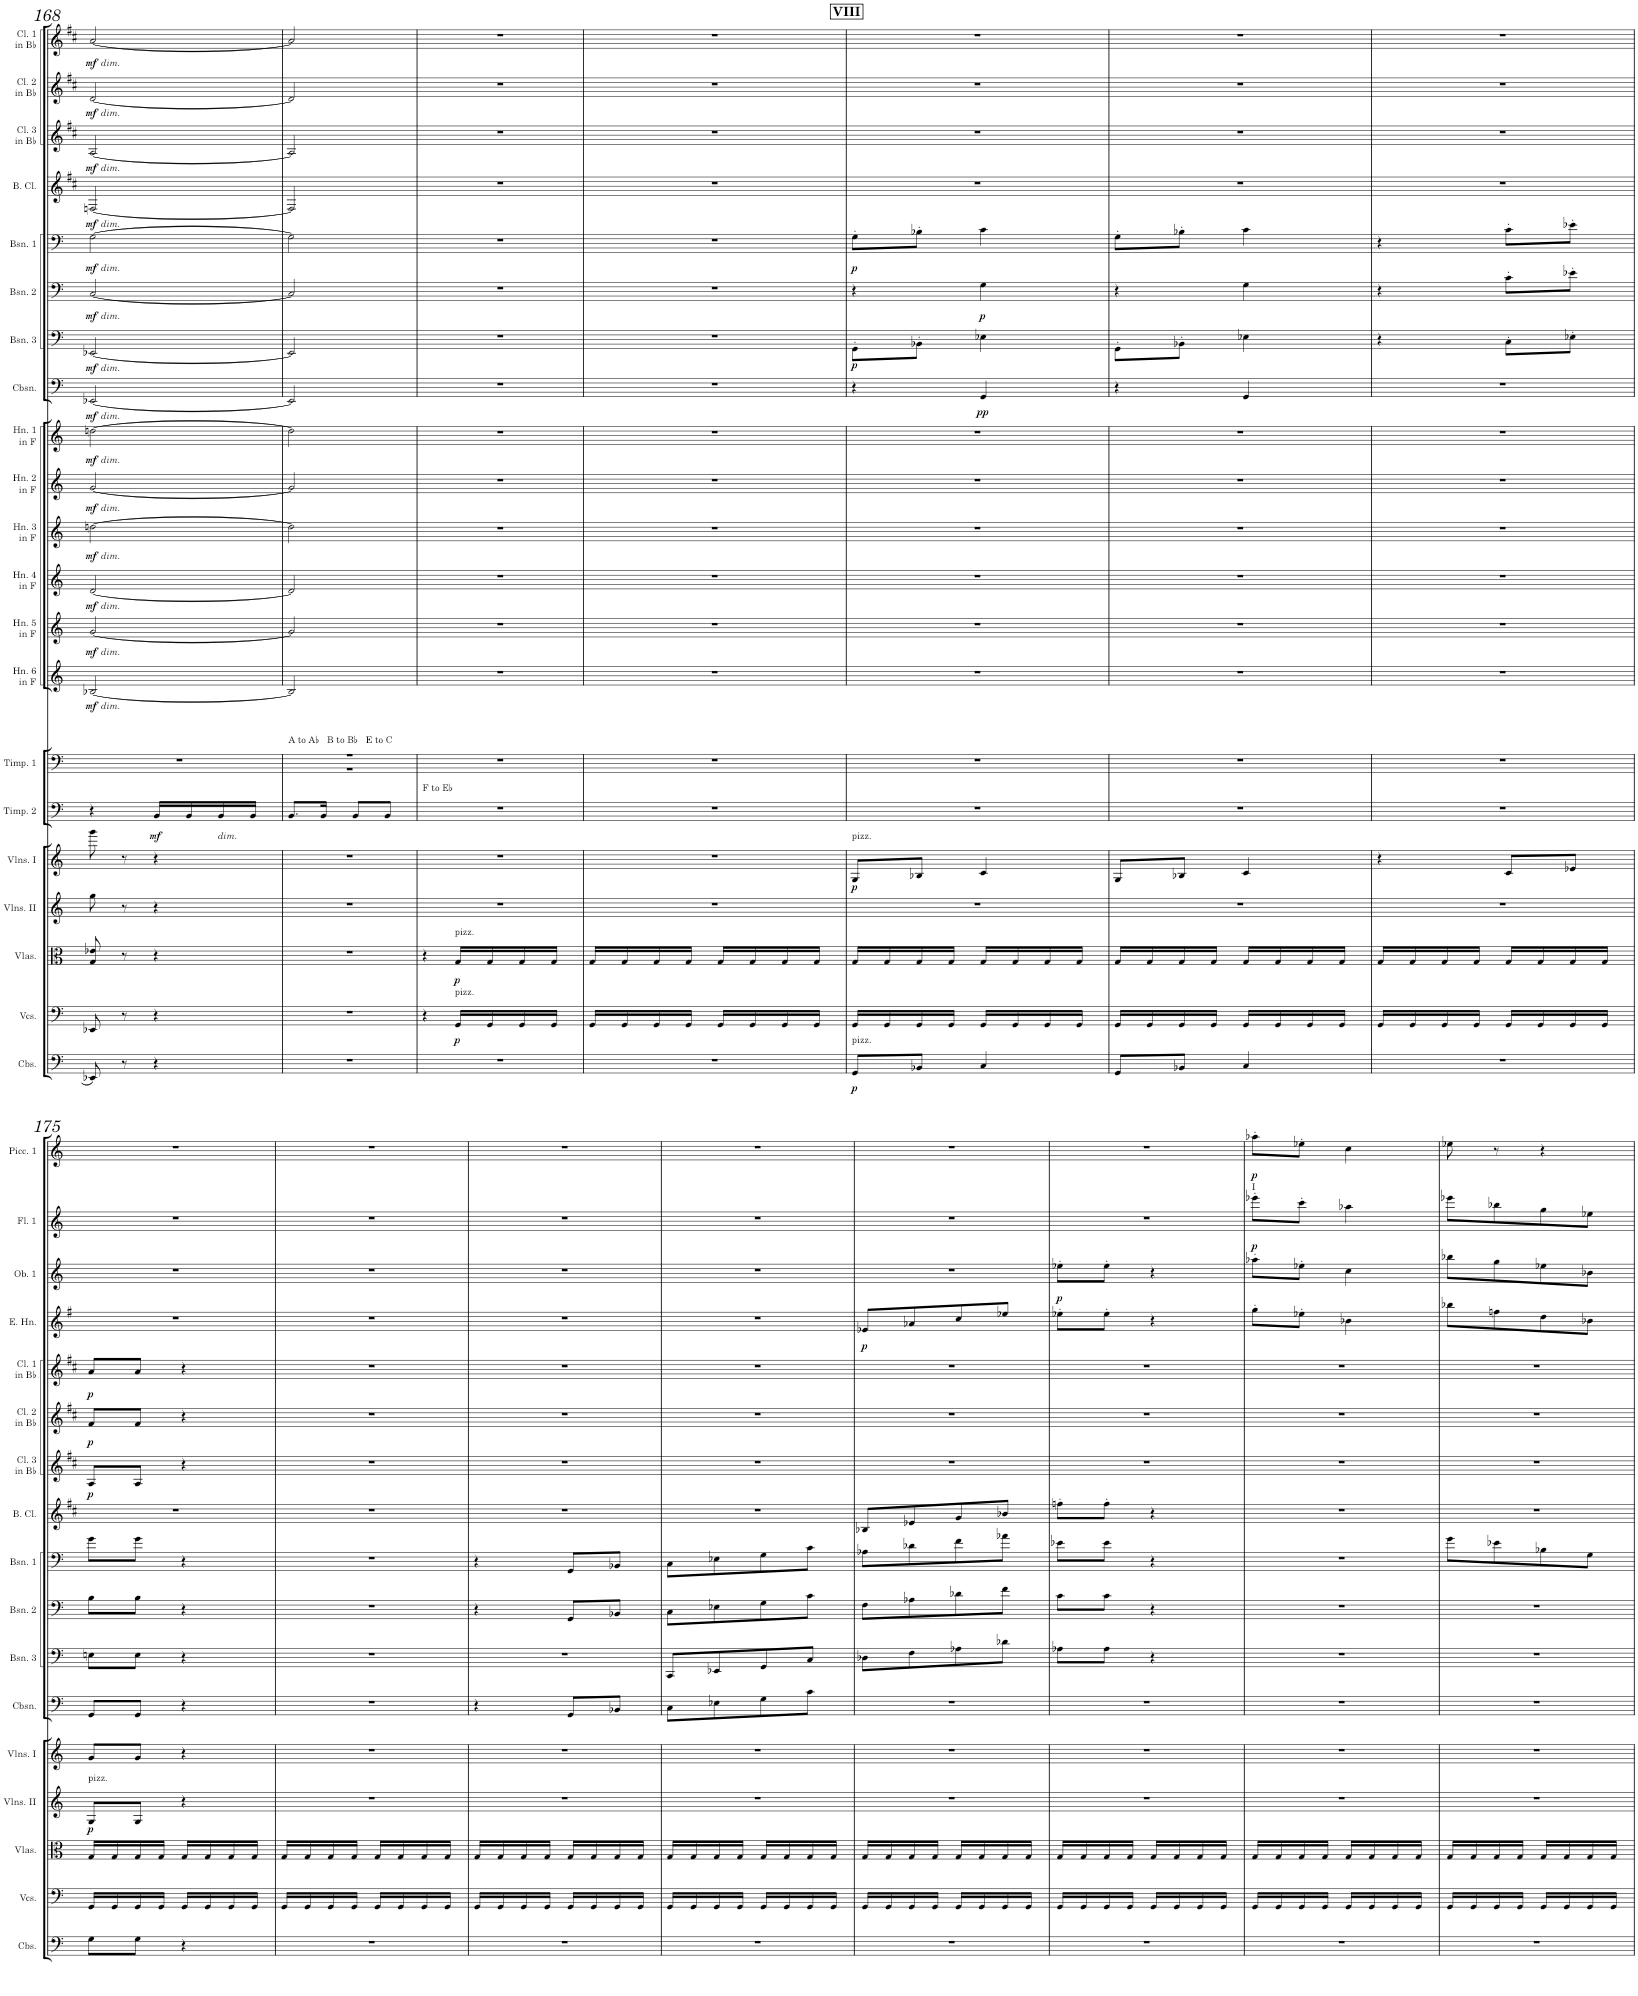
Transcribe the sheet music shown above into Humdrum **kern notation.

**kern	**dynam	**kern	**dynam	**kern	**dynam	**kern	**dynam	**kern	**dynam	**kern	**dynam	**kern	**kern	**dynam	**kern	**dynam	**kern	**dynam	**kern	**dynam	**kern	**dynam	**kern	**dynam	**kern	**dynam	**kern	**dynam	**kern	**dynam	**kern	**dynam	**kern	**dynam	**kern	**dynam	**kern	**dynam	**kern	**dynam	**kern	**dynam	**kern	**dynam	**kern	**dynam	**kern	**dynam
*part25	*part25	*part24	*part24	*part23	*part23	*part22	*part22	*part21	*part21	*part20	*part20	*part19	*part18	*part18	*part17	*part17	*part16	*part16	*part15	*part15	*part14	*part14	*part13	*part13	*part12	*part12	*part11	*part11	*part10	*part10	*part9	*part9	*part8	*part8	*part7	*part7	*part6	*part6	*part5	*part5	*part4	*part4	*part3	*part3	*part2	*part2	*part1	*part1
*staff25	*staff25	*staff24	*staff24	*staff23	*staff23	*staff22	*staff22	*staff21	*staff21	*staff20	*staff20	*staff19	*staff18	*staff18	*staff17	*staff17	*staff16	*staff16	*staff15	*staff15	*staff14	*staff14	*staff13	*staff13	*staff12	*staff12	*staff11	*staff11	*staff10	*staff10	*staff9	*staff9	*staff8	*staff8	*staff7	*staff7	*staff6	*staff6	*staff5	*staff5	*staff4	*staff4	*staff3	*staff3	*staff2	*staff2	*staff1	*staff1
*I"Contrabasses	*	*I"Violoncellos	*	*I"Violas	*	*I"Violins II	*	*I"Violins I	*	*I"Timpani 2	*	*I"Timpani 1	*I"Horn 6 in F	*	*I"Horn 5 in F	*	*I"Horn 4 in F	*	*I"Horn 3 in F	*	*I"Horn 2 in F	*	*I"Horn 1 in F	*	*I"Contrabassoon	*	*I"Bassoon 3	*	*I"Bassoon 2	*	*I"Bassoon 1	*	*I"Bass Clarinet	*	*I"Clarinet 3 in Bb	*	*I"Clarinet 2 in Bb	*	*I"Clarinet 1 in Bb	*	*I"English Horn	*	*I"Oboe 1	*	*I"Flute 1	*	*I"Piccolo 1	*
*I'Cbs.	*	*I'Vcs.	*	*I'Vlas.	*	*I'Vlns. II	*	*I'Vlns. I	*	*I'Timp. 2	*	*I'Timp. 1	*I'Hn. 6 in F	*	*I'Hn. 5 in F	*	*I'Hn. 4 in F	*	*I'Hn. 3 in F	*	*I'Hn. 2 in F	*	*I'Hn. 1 in F	*	*I'Cbsn.	*	*I'Bsn. 3	*	*I'Bsn. 2	*	*I'Bsn. 1	*	*I'B. Cl.	*	*I'Cl. 3 in Bb	*	*I'Cl. 2 in Bb	*	*I'Cl. 1 in Bb	*	*I'E. Hn.	*	*I'Ob. 1	*	*I'Fl. 1	*	*I'Picc. 1	*
!!LO:PB:g=z
*clefF4	*	*clefF4	*	*clefC3	*	*clefG2	*	*clefG2	*	*clefF4	*	*clefF4	*clefG2	*	*clefG2	*	*clefG2	*	*clefG2	*	*clefG2	*	*clefG2	*	*clefF4	*	*clefF4	*	*clefF4	*	*clefF4	*	*clefG2	*	*clefG2	*	*clefG2	*	*clefG2	*	*clefG2	*	*clefG2	*	*clefG2	*	*clefG2	*
*Trd7c12	*	*	*	*	*	*	*	*	*	*	*	*	*Trd4c7	*	*Trd4c7	*	*Trd4c7	*	*Trd4c7	*	*Trd4c7	*	*Trd4c7	*	*Trd7c12	*	*	*	*	*	*	*	*Trd8c14	*	*Trd1c2	*	*Trd1c2	*	*Trd1c2	*	*Trd4c7	*	*	*	*	*	*Trd-7c-12	*
*k[]	*	*k[]	*	*k[]	*	*k[]	*	*k[]	*	*k[]	*	*k[]	*k[]	*	*k[]	*	*k[]	*	*k[]	*	*k[]	*	*k[]	*	*k[]	*	*k[]	*	*k[]	*	*k[]	*	*k[f#c#]	*	*k[f#c#]	*	*k[f#c#]	*	*k[f#c#]	*	*k[f#]	*	*k[]	*	*k[]	*	*k[]	*
*M2/4	*	*M2/4	*	*M2/4	*	*M2/4	*	*M2/4	*	*M2/4	*	*M2/4	*M2/4	*	*M2/4	*	*M2/4	*	*M2/4	*	*M2/4	*	*M2/4	*	*M2/4	*	*M2/4	*	*M2/4	*	*M2/4	*	*M2/4	*	*M2/4	*	*M2/4	*	*M2/4	*	*M2/4	*	*M2/4	*	*M2/4	*	*M2/4	*
=168	=168	=168	=168	=168	=168	=168	=168	=168	=168	=168	=168	=168	=168	=168	=168	=168	=168	=168	=168	=168	=168	=168	=168	=168	=168	=168	=168	=168	=168	=168	=168	=168	=168	=168	=168	=168	=168	=168	=168	=168	=168	=168	=168	=168	=168	=168	=168	=168
*	*	*	*	*	*	*	*	*	*	*	*	*^	*	*	*	*	*	*	*	*	*	*	*	*	*	*	*	*	*	*	*	*	*	*	*	*	*	*	*	*	*	*	*	*	*	*	*	*
!	!	!	!	!	!	!	!	!	!	!	!	!	!	!	!	!	!	!	!	!	!	!	!	!	!	!	!	!	!	!	!	!	!	!	!	!	!	!	!	!LO:TX:b:i:t=dim.	!	!	!	!	!	!	!	!	!
!	!	!	!	!	!	!	!	!	!	!	!	!	!	!	!	!	!	!	!	!	!	!	!	!	!	!	!	!	!	!	!	!	!	!	!	!	!	!LO:TX:b:i:t=dim.	!	!	!	!	!	!	!	!	!	!	!
!	!	!	!	!	!	!	!	!	!	!	!	!	!	!	!	!	!	!	!	!	!	!	!	!	!	!	!	!	!	!	!	!	!	!	!	!LO:TX:b:i:t=dim.	!	!	!	!	!	!	!	!	!	!	!	!	!
!	!	!	!	!	!	!	!	!	!	!	!	!	!	!	!	!	!	!	!	!	!	!	!	!	!	!	!	!	!	!	!	!	!	!LO:TX:b:i:t=dim.	!	!	!	!	!	!	!	!	!	!	!	!	!	!	!
!	!	!	!	!	!	!	!	!	!	!	!	!	!	!	!	!	!	!	!	!	!	!	!	!	!	!	!	!	!	!	!	!LO:TX:b:i:t=dim.	!	!	!	!	!	!	!	!	!	!	!	!	!	!	!	!	!
!	!	!	!	!	!	!	!	!	!	!	!	!	!	!	!	!	!	!	!	!	!	!	!	!	!	!	!	!	!	!LO:TX:b:i:t=dim.	!	!	!	!	!	!	!	!	!	!	!	!	!	!	!	!	!	!	!
!	!	!	!	!	!	!	!	!	!	!	!	!	!	!	!	!	!	!	!	!	!	!	!	!	!	!	!	!LO:TX:b:i:t=dim.	!	!	!	!	!	!	!	!	!	!	!	!	!	!	!	!	!	!	!	!	!
!	!	!	!	!	!	!	!	!	!	!	!	!	!	!	!	!	!	!	!	!	!	!	!	!	!	!LO:TX:b:i:t=dim.	!	!	!	!	!	!	!	!	!	!	!	!	!	!	!	!	!	!	!	!	!	!	!
!	!	!	!	!	!	!	!	!	!	!	!	!	!	!	!	!	!	!	!	!	!	!	!	!LO:TX:b:i:t=dim.	!	!	!	!	!	!	!	!	!	!	!	!	!	!	!	!	!	!	!	!	!	!	!	!	!
!	!	!	!	!	!	!	!	!	!	!	!	!	!	!	!	!	!	!	!	!	!	!LO:TX:b:i:t=dim.	!	!	!	!	!	!	!	!	!	!	!	!	!	!	!	!	!	!	!	!	!	!	!	!	!	!	!
!	!	!	!	!	!	!	!	!	!	!	!	!	!	!	!	!	!	!	!	!LO:TX:b:i:t=dim.	!	!	!	!	!	!	!	!	!	!	!	!	!	!	!	!	!	!	!	!	!	!	!	!	!	!	!	!	!
!	!	!	!	!	!	!	!	!	!	!	!	!	!	!	!	!	!	!LO:TX:b:i:t=dim.	!	!	!	!	!	!	!	!	!	!	!	!	!	!	!	!	!	!	!	!	!	!	!	!	!	!	!	!	!	!	!
!	!	!	!	!	!	!	!	!	!	!	!	!	!	!	!	!LO:TX:b:i:t=dim.	!	!	!	!	!	!	!	!	!	!	!	!	!	!	!	!	!	!	!	!	!	!	!	!	!	!	!	!	!	!	!	!	!
!	!	!	!	!	!	!	!	!	!	!	!	!	!	!LO:TX:b:i:t=dim.	!	!	!	!	!	!	!	!	!	!	!	!	!	!	!	!	!	!	!	!	!	!	!	!	!	!	!	!	!	!	!	!	!	!	!
!	!	!	!	!	!	!	!	!	!	!	!	!	!	!	!LO:DY:b	!	!LO:DY:b	!	!LO:DY:b	!	!LO:DY:b	!	!LO:DY:b	!	!LO:DY:b	!	!LO:DY:b	!	!LO:DY:b	!	!LO:DY:b	!	!LO:DY:b	!	!LO:DY:b	!	!LO:DY:b	!	!LO:DY:b	!	!LO:DY:b	!	!	!	!	!	!	!	!
8EE-X/	.	8EE-X/	.	8G/ 8e-X/	.	8gg\	.	8ggg\	.	4r	.	2r	4ccc	[2B-X/	mf	[2g/	mf	[2d/	mf	[2ddn\	mf	[2g/	mf	[2ddn\	mf	[2EE-X/	mf	[2EE-X/	mf	[2C/	mf	[2G\	mf	[2Fn/	mf	[2A/	mf	[2d/	mf	[2a/	mf	2r	.	2r	.	2r	.	2r	.
8r	.	8r	.	8r	.	8r	.	8r	.	.	.	.	.	.	.	.	.	.	.	.	.	.	.	.	.	.	.	.	.	.	.	.	.	.	.	.	.	.	.	.	.	.	.	.	.	.	.	.	.
!	!	!	!	!	!	!	!	!	!	!	!LO:DY:b	!	!	!	!	!	!	!	!	!	!	!	!	!	!	!	!	!	!	!	!	!	!	!	!	!	!	!	!	!	!	!	!	!	!	!	!	!	!
4r	.	4r	.	4r	.	4r	.	4r	.	16BB/LL	mf	.	4ryy	.	.	.	.	.	.	.	.	.	.	.	.	.	.	.	.	.	.	.	.	.	.	.	.	.	.	.	.	.	.	.	.	.	.	.	.
.	.	.	.	.	.	.	.	.	.	16BB/	.	.	.	.	.	.	.	.	.	.	.	.	.	.	.	.	.	.	.	.	.	.	.	.	.	.	.	.	.	.	.	.	.	.	.	.	.	.	.
!	!	!	!	!	!	!	!	!	!	!LO:TX:b:i:t=dim.	!	!	!	!	!	!	!	!	!	!	!	!	!	!	!	!	!	!	!	!	!	!	!	!	!	!	!	!	!	!	!	!	!	!	!	!	!	!	!
.	.	.	.	.	.	.	.	.	.	16BB/	.	.	.	.	.	.	.	.	.	.	.	.	.	.	.	.	.	.	.	.	.	.	.	.	.	.	.	.	.	.	.	.	.	.	.	.	.	.	.
.	.	.	.	.	.	.	.	.	.	16BB/JJ	.	.	.	.	.	.	.	.	.	.	.	.	.	.	.	.	.	.	.	.	.	.	.	.	.	.	.	.	.	.	.	.	.	.	.	.	.	.	.
=169	=169	=169	=169	=169	=169	=169	=169	=169	=169	=169	=169	=169	=169	=169	=169	=169	=169	=169	=169	=169	=169	=169	=169	=169	=169	=169	=169	=169	=169	=169	=169	=169	=169	=169	=169	=169	=169	=169	=169	=169	=169	=169	=169	=169	=169	=169	=169	=169	=169
!	!	!	!	!	!	!	!	!	!	!	!	!LO:TX:a:t=A to A♭   B to B♭   E to C	!	!	!	!	!	!	!	!	!	!	!	!	!	!	!	!	!	!	!	!	!	!	!	!	!	!	!	!	!	!	!	!	!	!	!	!	!
2r	.	2r	.	2r	.	2r	.	2r	.	8.BB/L	.	2r	2r	2B-/]	.	2g/]	.	2d/]	.	2dd\]	.	2g/]	.	2dd\]	.	2EE-/]	.	2EE-/]	.	2C/]	.	2G\]	.	2F/]	.	2A/]	.	2d/]	.	2a/]	.	2r	.	2r	.	2r	.	2r	.
.	.	.	.	.	.	.	.	.	.	16BB/Jk	.	.	.	.	.	.	.	.	.	.	.	.	.	.	.	.	.	.	.	.	.	.	.	.	.	.	.	.	.	.	.	.	.	.	.	.	.	.	.
.	.	.	.	.	.	.	.	.	.	8BB/L	.	.	.	.	.	.	.	.	.	.	.	.	.	.	.	.	.	.	.	.	.	.	.	.	.	.	.	.	.	.	.	.	.	.	.	.	.	.	.
.	.	.	.	.	.	.	.	.	.	8BB/J	.	.	.	.	.	.	.	.	.	.	.	.	.	.	.	.	.	.	.	.	.	.	.	.	.	.	.	.	.	.	.	.	.	.	.	.	.	.	.
*	*	*	*	*	*	*	*	*	*	*	*	*v	*v	*	*	*	*	*	*	*	*	*	*	*	*	*	*	*	*	*	*	*	*	*	*	*	*	*	*	*	*	*	*	*	*	*	*	*	*
=170	=170	=170	=170	=170	=170	=170	=170	=170	=170	=170	=170	=170	=170	=170	=170	=170	=170	=170	=170	=170	=170	=170	=170	=170	=170	=170	=170	=170	=170	=170	=170	=170	=170	=170	=170	=170	=170	=170	=170	=170	=170	=170	=170	=170	=170	=170	=170	=170
!	!	!	!	!	!	!	!	!	!	!LO:TX:a:t=F to E♭	!	!	!	!	!	!	!	!	!	!	!	!	!	!	!	!	!	!	!	!	!	!	!	!	!	!	!	!	!	!	!	!	!	!	!	!	!	!
2r	.	4r	.	4r	.	2r	.	2r	.	2r	.	2r	2r	.	2r	.	2r	.	2r	.	2r	.	2r	.	2r	.	2r	.	2r	.	2r	.	2r	.	2r	.	2r	.	2r	.	2r	.	2r	.	2r	.	2r	.
!	!	!	!	!LO:TX:a:t=pizz.	!	!	!	!	!	!	!	!	!	!	!	!	!	!	!	!	!	!	!	!	!	!	!	!	!	!	!	!	!	!	!	!	!	!	!	!	!	!	!	!	!	!	!	!
!	!	!LO:TX:a:t=pizz.	!	!	!	!	!	!	!	!	!	!	!	!	!	!	!	!	!	!	!	!	!	!	!	!	!	!	!	!	!	!	!	!	!	!	!	!	!	!	!	!	!	!	!	!	!	!
!	!	!	!LO:DY:b	!	!LO:DY:b	!	!	!	!	!	!	!	!	!	!	!	!	!	!	!	!	!	!	!	!	!	!	!	!	!	!	!	!	!	!	!	!	!	!	!	!	!	!	!	!	!	!	!
.	.	16GG/LL	p	16G/LL	p	.	.	.	.	.	.	.	.	.	.	.	.	.	.	.	.	.	.	.	.	.	.	.	.	.	.	.	.	.	.	.	.	.	.	.	.	.	.	.	.	.	.	.
.	.	16GG/	.	16G/	.	.	.	.	.	.	.	.	.	.	.	.	.	.	.	.	.	.	.	.	.	.	.	.	.	.	.	.	.	.	.	.	.	.	.	.	.	.	.	.	.	.	.	.
.	.	16GG/	.	16G/	.	.	.	.	.	.	.	.	.	.	.	.	.	.	.	.	.	.	.	.	.	.	.	.	.	.	.	.	.	.	.	.	.	.	.	.	.	.	.	.	.	.	.	.
.	.	16GG/JJ	.	16G/JJ	.	.	.	.	.	.	.	.	.	.	.	.	.	.	.	.	.	.	.	.	.	.	.	.	.	.	.	.	.	.	.	.	.	.	.	.	.	.	.	.	.	.	.	.
=171	=171	=171	=171	=171	=171	=171	=171	=171	=171	=171	=171	=171	=171	=171	=171	=171	=171	=171	=171	=171	=171	=171	=171	=171	=171	=171	=171	=171	=171	=171	=171	=171	=171	=171	=171	=171	=171	=171	=171	=171	=171	=171	=171	=171	=171	=171	=171	=171
2r	.	16GG/LL	.	16G/LL	.	2r	.	2r	.	2r	.	2r	2r	.	2r	.	2r	.	2r	.	2r	.	2r	.	2r	.	2r	.	2r	.	2r	.	2r	.	2r	.	2r	.	2r	.	2r	.	2r	.	2r	.	2r	.
.	.	16GG/	.	16G/	.	.	.	.	.	.	.	.	.	.	.	.	.	.	.	.	.	.	.	.	.	.	.	.	.	.	.	.	.	.	.	.	.	.	.	.	.	.	.	.	.	.	.	.
.	.	16GG/	.	16G/	.	.	.	.	.	.	.	.	.	.	.	.	.	.	.	.	.	.	.	.	.	.	.	.	.	.	.	.	.	.	.	.	.	.	.	.	.	.	.	.	.	.	.	.
.	.	16GG/JJ	.	16G/JJ	.	.	.	.	.	.	.	.	.	.	.	.	.	.	.	.	.	.	.	.	.	.	.	.	.	.	.	.	.	.	.	.	.	.	.	.	.	.	.	.	.	.	.	.
.	.	16GG/LL	.	16G/LL	.	.	.	.	.	.	.	.	.	.	.	.	.	.	.	.	.	.	.	.	.	.	.	.	.	.	.	.	.	.	.	.	.	.	.	.	.	.	.	.	.	.	.	.
.	.	16GG/	.	16G/	.	.	.	.	.	.	.	.	.	.	.	.	.	.	.	.	.	.	.	.	.	.	.	.	.	.	.	.	.	.	.	.	.	.	.	.	.	.	.	.	.	.	.	.
.	.	16GG/	.	16G/	.	.	.	.	.	.	.	.	.	.	.	.	.	.	.	.	.	.	.	.	.	.	.	.	.	.	.	.	.	.	.	.	.	.	.	.	.	.	.	.	.	.	.	.
.	.	16GG/JJ	.	16G/JJ	.	.	.	.	.	.	.	.	.	.	.	.	.	.	.	.	.	.	.	.	.	.	.	.	.	.	.	.	.	.	.	.	.	.	.	.	.	.	.	.	.	.	.	.
!!LO:REH:place=s1:a:B:cj:fs=14:t=VIII
=172	=172	=172	=172	=172	=172	=172	=172	=172	=172	=172	=172	=172	=172	=172	=172	=172	=172	=172	=172	=172	=172	=172	=172	=172	=172	=172	=172	=172	=172	=172	=172	=172	=172	=172	=172	=172	=172	=172	=172	=172	=172	=172	=172	=172	=172	=172	=172	=172
!	!	!	!	!	!	!	!	!LO:TX:a:t=pizz.	!	!	!	!	!	!	!	!	!	!	!	!	!	!	!	!	!	!	!	!	!	!	!	!	!	!	!	!	!	!	!	!	!	!	!	!	!	!	!	!
!LO:TX:a:t=pizz.	!	!	!	!	!	!	!	!	!	!	!	!	!	!	!	!	!	!	!	!	!	!	!	!	!	!	!	!	!	!	!	!	!	!	!	!	!	!	!	!	!	!	!	!	!	!	!	!
!	!LO:DY:b	!	!	!	!	!	!	!	!LO:DY:b	!	!	!	!	!	!	!	!	!	!	!	!	!	!	!	!	!	!	!LO:DY:b	!	!	!	!LO:DY:b	!	!	!	!	!	!	!	!	!	!	!	!	!	!	!	!
8GG/L	p	16GG/LL	.	16G/LL	.	2r	.	8G/L	p	2r	.	2r	2r	.	2r	.	2r	.	2r	.	2r	.	2r	.	4r	.	8GG'\L	p	4r	.	8G'\L	p	2r	.	2r	.	2r	.	2r	.	2r	.	2r	.	2r	.	2r	.
.	.	16GG/	.	16G/	.	.	.	.	.	.	.	.	.	.	.	.	.	.	.	.	.	.	.	.	.	.	.	.	.	.	.	.	.	.	.	.	.	.	.	.	.	.	.	.	.	.	.	.
8BB-X/J	.	16GG/	.	16G/	.	.	.	8B-X/J	.	.	.	.	.	.	.	.	.	.	.	.	.	.	.	.	.	.	8BB-X'\J	.	.	.	8B-X'\J	.	.	.	.	.	.	.	.	.	.	.	.	.	.	.	.	.
.	.	16GG/JJ	.	16G/JJ	.	.	.	.	.	.	.	.	.	.	.	.	.	.	.	.	.	.	.	.	.	.	.	.	.	.	.	.	.	.	.	.	.	.	.	.	.	.	.	.	.	.	.	.
!	!	!	!	!	!	!	!	!	!	!	!	!	!	!	!	!	!	!	!	!	!	!	!	!	!	!LO:DY:b	!	!	!	!LO:DY:b	!	!	!	!	!	!	!	!	!	!	!	!	!	!	!	!	!	!
4C/	.	16GG/LL	.	16G/LL	.	.	.	4c/	.	.	.	.	.	.	.	.	.	.	.	.	.	.	.	.	4GG/	pp	4E-X\	.	4G\	p	4c\	.	.	.	.	.	.	.	.	.	.	.	.	.	.	.	.	.
.	.	16GG/	.	16G/	.	.	.	.	.	.	.	.	.	.	.	.	.	.	.	.	.	.	.	.	.	.	.	.	.	.	.	.	.	.	.	.	.	.	.	.	.	.	.	.	.	.	.	.
.	.	16GG/	.	16G/	.	.	.	.	.	.	.	.	.	.	.	.	.	.	.	.	.	.	.	.	.	.	.	.	.	.	.	.	.	.	.	.	.	.	.	.	.	.	.	.	.	.	.	.
.	.	16GG/JJ	.	16G/JJ	.	.	.	.	.	.	.	.	.	.	.	.	.	.	.	.	.	.	.	.	.	.	.	.	.	.	.	.	.	.	.	.	.	.	.	.	.	.	.	.	.	.	.	.
=173	=173	=173	=173	=173	=173	=173	=173	=173	=173	=173	=173	=173	=173	=173	=173	=173	=173	=173	=173	=173	=173	=173	=173	=173	=173	=173	=173	=173	=173	=173	=173	=173	=173	=173	=173	=173	=173	=173	=173	=173	=173	=173	=173	=173	=173	=173	=173	=173
8GG/L	.	16GG/LL	.	16G/LL	.	2r	.	8G/L	.	2r	.	2r	2r	.	2r	.	2r	.	2r	.	2r	.	2r	.	4r	.	8GG'\L	.	4r	.	8G'\L	.	2r	.	2r	.	2r	.	2r	.	2r	.	2r	.	2r	.	2r	.
.	.	16GG/	.	16G/	.	.	.	.	.	.	.	.	.	.	.	.	.	.	.	.	.	.	.	.	.	.	.	.	.	.	.	.	.	.	.	.	.	.	.	.	.	.	.	.	.	.	.	.
8BB-X/J	.	16GG/	.	16G/	.	.	.	8B-X/J	.	.	.	.	.	.	.	.	.	.	.	.	.	.	.	.	.	.	8BB-X'\J	.	.	.	8B-X'\J	.	.	.	.	.	.	.	.	.	.	.	.	.	.	.	.	.
.	.	16GG/JJ	.	16G/JJ	.	.	.	.	.	.	.	.	.	.	.	.	.	.	.	.	.	.	.	.	.	.	.	.	.	.	.	.	.	.	.	.	.	.	.	.	.	.	.	.	.	.	.	.
4C/	.	16GG/LL	.	16G/LL	.	.	.	4c/	.	.	.	.	.	.	.	.	.	.	.	.	.	.	.	.	4GG/	.	4E-X\	.	4G\	.	4c\	.	.	.	.	.	.	.	.	.	.	.	.	.	.	.	.	.
.	.	16GG/	.	16G/	.	.	.	.	.	.	.	.	.	.	.	.	.	.	.	.	.	.	.	.	.	.	.	.	.	.	.	.	.	.	.	.	.	.	.	.	.	.	.	.	.	.	.	.
.	.	16GG/	.	16G/	.	.	.	.	.	.	.	.	.	.	.	.	.	.	.	.	.	.	.	.	.	.	.	.	.	.	.	.	.	.	.	.	.	.	.	.	.	.	.	.	.	.	.	.
.	.	16GG/JJ	.	16G/JJ	.	.	.	.	.	.	.	.	.	.	.	.	.	.	.	.	.	.	.	.	.	.	.	.	.	.	.	.	.	.	.	.	.	.	.	.	.	.	.	.	.	.	.	.
=174	=174	=174	=174	=174	=174	=174	=174	=174	=174	=174	=174	=174	=174	=174	=174	=174	=174	=174	=174	=174	=174	=174	=174	=174	=174	=174	=174	=174	=174	=174	=174	=174	=174	=174	=174	=174	=174	=174	=174	=174	=174	=174	=174	=174	=174	=174	=174	=174
2r	.	16GG/LL	.	16G/LL	.	2r	.	4r	.	2r	.	2r	2r	.	2r	.	2r	.	2r	.	2r	.	2r	.	2r	.	4r	.	4r	.	4r	.	2r	.	2r	.	2r	.	2r	.	2r	.	2r	.	2r	.	2r	.
.	.	16GG/	.	16G/	.	.	.	.	.	.	.	.	.	.	.	.	.	.	.	.	.	.	.	.	.	.	.	.	.	.	.	.	.	.	.	.	.	.	.	.	.	.	.	.	.	.	.	.
.	.	16GG/	.	16G/	.	.	.	.	.	.	.	.	.	.	.	.	.	.	.	.	.	.	.	.	.	.	.	.	.	.	.	.	.	.	.	.	.	.	.	.	.	.	.	.	.	.	.	.
.	.	16GG/JJ	.	16G/JJ	.	.	.	.	.	.	.	.	.	.	.	.	.	.	.	.	.	.	.	.	.	.	.	.	.	.	.	.	.	.	.	.	.	.	.	.	.	.	.	.	.	.	.	.
.	.	16GG/LL	.	16G/LL	.	.	.	8c/L	.	.	.	.	.	.	.	.	.	.	.	.	.	.	.	.	.	.	8C'\L	.	8c'\L	.	8c'\L	.	.	.	.	.	.	.	.	.	.	.	.	.	.	.	.	.
.	.	16GG/	.	16G/	.	.	.	.	.	.	.	.	.	.	.	.	.	.	.	.	.	.	.	.	.	.	.	.	.	.	.	.	.	.	.	.	.	.	.	.	.	.	.	.	.	.	.	.
.	.	16GG/	.	16G/	.	.	.	8e-X/J	.	.	.	.	.	.	.	.	.	.	.	.	.	.	.	.	.	.	8E-X'\J	.	8e-X'\J	.	8e-X'\J	.	.	.	.	.	.	.	.	.	.	.	.	.	.	.	.	.
.	.	16GG/JJ	.	16G/JJ	.	.	.	.	.	.	.	.	.	.	.	.	.	.	.	.	.	.	.	.	.	.	.	.	.	.	.	.	.	.	.	.	.	.	.	.	.	.	.	.	.	.	.	.
!!LO:LB:g=z
=175	=175	=175	=175	=175	=175	=175	=175	=175	=175	=175	=175	=175	=175	=175	=175	=175	=175	=175	=175	=175	=175	=175	=175	=175	=175	=175	=175	=175	=175	=175	=175	=175	=175	=175	=175	=175	=175	=175	=175	=175	=175	=175	=175	=175	=175	=175	=175	=175
!	!	!	!	!	!	!LO:TX:a:t=pizz.	!	!	!	!	!	!	!	!	!	!	!	!	!	!	!	!	!	!	!	!	!	!	!	!	!	!	!	!	!	!	!	!	!	!	!	!	!	!	!	!	!	!
!	!	!	!	!	!	!	!LO:DY:b	!	!	!	!	!	!	!	!	!	!	!	!	!	!	!	!	!	!	!	!	!	!	!	!	!	!	!	!	!LO:DY:b	!	!LO:DY:b	!	!LO:DY:b	!	!	!	!	!	!	!	!
8G\L	.	16GG/LL	.	16G/LL	.	8G/L	p	8g/L	.	2r	.	2r	2r	.	2r	.	2r	.	2r	.	2r	.	2r	.	8GG'/L	.	8En'\L	.	8B'\L	.	8g'\L	.	2r	.	8A'/L	p	8f#'/L	p	8a'/L	p	2r	.	2r	.	2r	.	2r	.
.	.	16GG/	.	16G/	.	.	.	.	.	.	.	.	.	.	.	.	.	.	.	.	.	.	.	.	.	.	.	.	.	.	.	.	.	.	.	.	.	.	.	.	.	.	.	.	.	.	.	.
8G\J	.	16GG/	.	16G/	.	8G/J	.	8g/J	.	.	.	.	.	.	.	.	.	.	.	.	.	.	.	.	8GG'/J	.	8E'\J	.	8B'\J	.	8g'\J	.	.	.	8A'/J	.	8f#'/J	.	8a'/J	.	.	.	.	.	.	.	.	.
.	.	16GG/JJ	.	16G/JJ	.	.	.	.	.	.	.	.	.	.	.	.	.	.	.	.	.	.	.	.	.	.	.	.	.	.	.	.	.	.	.	.	.	.	.	.	.	.	.	.	.	.	.	.
4r	.	16GG/LL	.	16G/LL	.	4r	.	4r	.	.	.	.	.	.	.	.	.	.	.	.	.	.	.	.	4r	.	4r	.	4r	.	4r	.	.	.	4r	.	4r	.	4r	.	.	.	.	.	.	.	.	.
.	.	16GG/	.	16G/	.	.	.	.	.	.	.	.	.	.	.	.	.	.	.	.	.	.	.	.	.	.	.	.	.	.	.	.	.	.	.	.	.	.	.	.	.	.	.	.	.	.	.	.
.	.	16GG/	.	16G/	.	.	.	.	.	.	.	.	.	.	.	.	.	.	.	.	.	.	.	.	.	.	.	.	.	.	.	.	.	.	.	.	.	.	.	.	.	.	.	.	.	.	.	.
.	.	16GG/JJ	.	16G/JJ	.	.	.	.	.	.	.	.	.	.	.	.	.	.	.	.	.	.	.	.	.	.	.	.	.	.	.	.	.	.	.	.	.	.	.	.	.	.	.	.	.	.	.	.
=176	=176	=176	=176	=176	=176	=176	=176	=176	=176	=176	=176	=176	=176	=176	=176	=176	=176	=176	=176	=176	=176	=176	=176	=176	=176	=176	=176	=176	=176	=176	=176	=176	=176	=176	=176	=176	=176	=176	=176	=176	=176	=176	=176	=176	=176	=176	=176	=176
2r	.	16GG/LL	.	16G/LL	.	2r	.	2r	.	2r	.	2r	2r	.	2r	.	2r	.	2r	.	2r	.	2r	.	2r	.	2r	.	2r	.	2r	.	2r	.	2r	.	2r	.	2r	.	2r	.	2r	.	2r	.	2r	.
.	.	16GG/	.	16G/	.	.	.	.	.	.	.	.	.	.	.	.	.	.	.	.	.	.	.	.	.	.	.	.	.	.	.	.	.	.	.	.	.	.	.	.	.	.	.	.	.	.	.	.
.	.	16GG/	.	16G/	.	.	.	.	.	.	.	.	.	.	.	.	.	.	.	.	.	.	.	.	.	.	.	.	.	.	.	.	.	.	.	.	.	.	.	.	.	.	.	.	.	.	.	.
.	.	16GG/JJ	.	16G/JJ	.	.	.	.	.	.	.	.	.	.	.	.	.	.	.	.	.	.	.	.	.	.	.	.	.	.	.	.	.	.	.	.	.	.	.	.	.	.	.	.	.	.	.	.
.	.	16GG/LL	.	16G/LL	.	.	.	.	.	.	.	.	.	.	.	.	.	.	.	.	.	.	.	.	.	.	.	.	.	.	.	.	.	.	.	.	.	.	.	.	.	.	.	.	.	.	.	.
.	.	16GG/	.	16G/	.	.	.	.	.	.	.	.	.	.	.	.	.	.	.	.	.	.	.	.	.	.	.	.	.	.	.	.	.	.	.	.	.	.	.	.	.	.	.	.	.	.	.	.
.	.	16GG/	.	16G/	.	.	.	.	.	.	.	.	.	.	.	.	.	.	.	.	.	.	.	.	.	.	.	.	.	.	.	.	.	.	.	.	.	.	.	.	.	.	.	.	.	.	.	.
.	.	16GG/JJ	.	16G/JJ	.	.	.	.	.	.	.	.	.	.	.	.	.	.	.	.	.	.	.	.	.	.	.	.	.	.	.	.	.	.	.	.	.	.	.	.	.	.	.	.	.	.	.	.
=177	=177	=177	=177	=177	=177	=177	=177	=177	=177	=177	=177	=177	=177	=177	=177	=177	=177	=177	=177	=177	=177	=177	=177	=177	=177	=177	=177	=177	=177	=177	=177	=177	=177	=177	=177	=177	=177	=177	=177	=177	=177	=177	=177	=177	=177	=177	=177	=177
2r	.	16GG/LL	.	16G/LL	.	2r	.	2r	.	2r	.	2r	2r	.	2r	.	2r	.	2r	.	2r	.	2r	.	4r	.	2r	.	4r	.	4r	.	2r	.	2r	.	2r	.	2r	.	2r	.	2r	.	2r	.	2r	.
.	.	16GG/	.	16G/	.	.	.	.	.	.	.	.	.	.	.	.	.	.	.	.	.	.	.	.	.	.	.	.	.	.	.	.	.	.	.	.	.	.	.	.	.	.	.	.	.	.	.	.
.	.	16GG/	.	16G/	.	.	.	.	.	.	.	.	.	.	.	.	.	.	.	.	.	.	.	.	.	.	.	.	.	.	.	.	.	.	.	.	.	.	.	.	.	.	.	.	.	.	.	.
.	.	16GG/JJ	.	16G/JJ	.	.	.	.	.	.	.	.	.	.	.	.	.	.	.	.	.	.	.	.	.	.	.	.	.	.	.	.	.	.	.	.	.	.	.	.	.	.	.	.	.	.	.	.
.	.	16GG/LL	.	16G/LL	.	.	.	.	.	.	.	.	.	.	.	.	.	.	.	.	.	.	.	.	8GG'/L	.	.	.	8GG'/L	.	8GG'/L	.	.	.	.	.	.	.	.	.	.	.	.	.	.	.	.	.
.	.	16GG/	.	16G/	.	.	.	.	.	.	.	.	.	.	.	.	.	.	.	.	.	.	.	.	.	.	.	.	.	.	.	.	.	.	.	.	.	.	.	.	.	.	.	.	.	.	.	.
.	.	16GG/	.	16G/	.	.	.	.	.	.	.	.	.	.	.	.	.	.	.	.	.	.	.	.	8BB-X'/J	.	.	.	8BB-X'/J	.	8BB-X'/J	.	.	.	.	.	.	.	.	.	.	.	.	.	.	.	.	.
.	.	16GG/JJ	.	16G/JJ	.	.	.	.	.	.	.	.	.	.	.	.	.	.	.	.	.	.	.	.	.	.	.	.	.	.	.	.	.	.	.	.	.	.	.	.	.	.	.	.	.	.	.	.
=178	=178	=178	=178	=178	=178	=178	=178	=178	=178	=178	=178	=178	=178	=178	=178	=178	=178	=178	=178	=178	=178	=178	=178	=178	=178	=178	=178	=178	=178	=178	=178	=178	=178	=178	=178	=178	=178	=178	=178	=178	=178	=178	=178	=178	=178	=178	=178	=178
2r	.	16GG/LL	.	16G/LL	.	2r	.	2r	.	2r	.	2r	2r	.	2r	.	2r	.	2r	.	2r	.	2r	.	8C'\L	.	8CC'/L	.	8C'\L	.	8C'\L	.	2r	.	2r	.	2r	.	2r	.	2r	.	2r	.	2r	.	2r	.
.	.	16GG/	.	16G/	.	.	.	.	.	.	.	.	.	.	.	.	.	.	.	.	.	.	.	.	.	.	.	.	.	.	.	.	.	.	.	.	.	.	.	.	.	.	.	.	.	.	.	.
.	.	16GG/	.	16G/	.	.	.	.	.	.	.	.	.	.	.	.	.	.	.	.	.	.	.	.	8E-X'\	.	8EE-X'/	.	8E-X'\	.	8E-X'\	.	.	.	.	.	.	.	.	.	.	.	.	.	.	.	.	.
.	.	16GG/JJ	.	16G/JJ	.	.	.	.	.	.	.	.	.	.	.	.	.	.	.	.	.	.	.	.	.	.	.	.	.	.	.	.	.	.	.	.	.	.	.	.	.	.	.	.	.	.	.	.
.	.	16GG/LL	.	16G/LL	.	.	.	.	.	.	.	.	.	.	.	.	.	.	.	.	.	.	.	.	8G'\	.	8GG'/	.	8G'\	.	8G'\	.	.	.	.	.	.	.	.	.	.	.	.	.	.	.	.	.
.	.	16GG/	.	16G/	.	.	.	.	.	.	.	.	.	.	.	.	.	.	.	.	.	.	.	.	.	.	.	.	.	.	.	.	.	.	.	.	.	.	.	.	.	.	.	.	.	.	.	.
.	.	16GG/	.	16G/	.	.	.	.	.	.	.	.	.	.	.	.	.	.	.	.	.	.	.	.	8c'\J	.	8C'/J	.	8c'\J	.	8c'\J	.	.	.	.	.	.	.	.	.	.	.	.	.	.	.	.	.
.	.	16GG/JJ	.	16G/JJ	.	.	.	.	.	.	.	.	.	.	.	.	.	.	.	.	.	.	.	.	.	.	.	.	.	.	.	.	.	.	.	.	.	.	.	.	.	.	.	.	.	.	.	.
=179	=179	=179	=179	=179	=179	=179	=179	=179	=179	=179	=179	=179	=179	=179	=179	=179	=179	=179	=179	=179	=179	=179	=179	=179	=179	=179	=179	=179	=179	=179	=179	=179	=179	=179	=179	=179	=179	=179	=179	=179	=179	=179	=179	=179	=179	=179	=179	=179
!	!	!	!	!	!	!	!	!	!	!	!	!	!	!	!	!	!	!	!	!	!	!	!	!	!	!	!	!	!	!	!	!	!	!	!	!	!	!	!	!	!	!LO:DY:b	!	!	!	!	!	!
2r	.	16GG/LL	.	16G/LL	.	2r	.	2r	.	2r	.	2r	2r	.	2r	.	2r	.	2r	.	2r	.	2r	.	2r	.	8D-X'\L	.	8F'\L	.	8A-X'\L	.	8B-X'/L	.	2r	.	2r	.	2r	.	8e-X'/L	p	2r	.	2r	.	2r	.
.	.	16GG/	.	16G/	.	.	.	.	.	.	.	.	.	.	.	.	.	.	.	.	.	.	.	.	.	.	.	.	.	.	.	.	.	.	.	.	.	.	.	.	.	.	.	.	.	.	.	.
.	.	16GG/	.	16G/	.	.	.	.	.	.	.	.	.	.	.	.	.	.	.	.	.	.	.	.	.	.	8F'\	.	8A-X'\	.	8d-X'\	.	8e-X'/	.	.	.	.	.	.	.	8a-X'/	.	.	.	.	.	.	.
.	.	16GG/JJ	.	16G/JJ	.	.	.	.	.	.	.	.	.	.	.	.	.	.	.	.	.	.	.	.	.	.	.	.	.	.	.	.	.	.	.	.	.	.	.	.	.	.	.	.	.	.	.	.
.	.	16GG/LL	.	16G/LL	.	.	.	.	.	.	.	.	.	.	.	.	.	.	.	.	.	.	.	.	.	.	8A-X'\	.	8d-X'\	.	8f'\	.	8g'/	.	.	.	.	.	.	.	8cc'/	.	.	.	.	.	.	.
.	.	16GG/	.	16G/	.	.	.	.	.	.	.	.	.	.	.	.	.	.	.	.	.	.	.	.	.	.	.	.	.	.	.	.	.	.	.	.	.	.	.	.	.	.	.	.	.	.	.	.
.	.	16GG/	.	16G/	.	.	.	.	.	.	.	.	.	.	.	.	.	.	.	.	.	.	.	.	.	.	8d-X'\J	.	8f'\J	.	8a-X'\J	.	8b-X'/J	.	.	.	.	.	.	.	8ee-X'/J	.	.	.	.	.	.	.
.	.	16GG/JJ	.	16G/JJ	.	.	.	.	.	.	.	.	.	.	.	.	.	.	.	.	.	.	.	.	.	.	.	.	.	.	.	.	.	.	.	.	.	.	.	.	.	.	.	.	.	.	.	.
=180	=180	=180	=180	=180	=180	=180	=180	=180	=180	=180	=180	=180	=180	=180	=180	=180	=180	=180	=180	=180	=180	=180	=180	=180	=180	=180	=180	=180	=180	=180	=180	=180	=180	=180	=180	=180	=180	=180	=180	=180	=180	=180	=180	=180	=180	=180	=180	=180
!	!	!	!	!	!	!	!	!	!	!	!	!	!	!	!	!	!	!	!	!	!	!	!	!	!	!	!	!	!	!	!	!	!	!	!	!	!	!	!	!	!	!	!	!LO:DY:b	!	!	!	!
2r	.	16GG/LL	.	16G/LL	.	2r	.	2r	.	2r	.	2r	2r	.	2r	.	2r	.	2r	.	2r	.	2r	.	2r	.	8A-X'\L	.	8c'\L	.	8e-X'\L	.	8ffn'\L	.	2r	.	2r	.	2r	.	8ee-X'\L	.	8ee-X'\L	p	2r	.	2r	.
.	.	16GG/	.	16G/	.	.	.	.	.	.	.	.	.	.	.	.	.	.	.	.	.	.	.	.	.	.	.	.	.	.	.	.	.	.	.	.	.	.	.	.	.	.	.	.	.	.	.	.
.	.	16GG/	.	16G/	.	.	.	.	.	.	.	.	.	.	.	.	.	.	.	.	.	.	.	.	.	.	8A-'\J	.	8c'\J	.	8e-'\J	.	8ff'\J	.	.	.	.	.	.	.	8ee-'\J	.	8ee-'\J	.	.	.	.	.
.	.	16GG/JJ	.	16G/JJ	.	.	.	.	.	.	.	.	.	.	.	.	.	.	.	.	.	.	.	.	.	.	.	.	.	.	.	.	.	.	.	.	.	.	.	.	.	.	.	.	.	.	.	.
.	.	16GG/LL	.	16G/LL	.	.	.	.	.	.	.	.	.	.	.	.	.	.	.	.	.	.	.	.	.	.	4r	.	4r	.	4r	.	4r	.	.	.	.	.	.	.	4r	.	4r	.	.	.	.	.
.	.	16GG/	.	16G/	.	.	.	.	.	.	.	.	.	.	.	.	.	.	.	.	.	.	.	.	.	.	.	.	.	.	.	.	.	.	.	.	.	.	.	.	.	.	.	.	.	.	.	.
.	.	16GG/	.	16G/	.	.	.	.	.	.	.	.	.	.	.	.	.	.	.	.	.	.	.	.	.	.	.	.	.	.	.	.	.	.	.	.	.	.	.	.	.	.	.	.	.	.	.	.
.	.	16GG/JJ	.	16G/JJ	.	.	.	.	.	.	.	.	.	.	.	.	.	.	.	.	.	.	.	.	.	.	.	.	.	.	.	.	.	.	.	.	.	.	.	.	.	.	.	.	.	.	.	.
=181	=181	=181	=181	=181	=181	=181	=181	=181	=181	=181	=181	=181	=181	=181	=181	=181	=181	=181	=181	=181	=181	=181	=181	=181	=181	=181	=181	=181	=181	=181	=181	=181	=181	=181	=181	=181	=181	=181	=181	=181	=181	=181	=181	=181	=181	=181	=181	=181
!	!	!	!	!	!	!	!	!	!	!	!	!	!	!	!	!	!	!	!	!	!	!	!	!	!	!	!	!	!	!	!	!	!	!	!	!	!	!	!	!	!	!	!	!	!LO:TX:a:t=I	!	!	!
!	!	!	!	!	!	!	!	!	!	!	!	!	!	!	!	!	!	!	!	!	!	!	!	!	!	!	!	!	!	!	!	!	!	!	!	!	!	!	!	!	!	!	!	!	!	!LO:DY:b	!	!LO:DY:b
2r	.	16GG/LL	.	16G/LL	.	2r	.	2r	.	2r	.	2r	2r	.	2r	.	2r	.	2r	.	2r	.	2r	.	2r	.	2r	.	2r	.	2r	.	2r	.	2r	.	2r	.	2r	.	8gg'\L	.	8aa-X'\L	.	8eee-X'\L	p	8aa-X'\L	p
.	.	16GG/	.	16G/	.	.	.	.	.	.	.	.	.	.	.	.	.	.	.	.	.	.	.	.	.	.	.	.	.	.	.	.	.	.	.	.	.	.	.	.	.	.	.	.	.	.	.	.
.	.	16GG/	.	16G/	.	.	.	.	.	.	.	.	.	.	.	.	.	.	.	.	.	.	.	.	.	.	.	.	.	.	.	.	.	.	.	.	.	.	.	.	8ee-X'\J	.	8ee-X'\J	.	8ccc'\J	.	8ee-X'\J	.
.	.	16GG/JJ	.	16G/JJ	.	.	.	.	.	.	.	.	.	.	.	.	.	.	.	.	.	.	.	.	.	.	.	.	.	.	.	.	.	.	.	.	.	.	.	.	.	.	.	.	.	.	.	.
.	.	16GG/LL	.	16G/LL	.	.	.	.	.	.	.	.	.	.	.	.	.	.	.	.	.	.	.	.	.	.	.	.	.	.	.	.	.	.	.	.	.	.	.	.	4b-X\	.	4cc\	.	4aa-X\	.	4cc\	.
.	.	16GG/	.	16G/	.	.	.	.	.	.	.	.	.	.	.	.	.	.	.	.	.	.	.	.	.	.	.	.	.	.	.	.	.	.	.	.	.	.	.	.	.	.	.	.	.	.	.	.
.	.	16GG/	.	16G/	.	.	.	.	.	.	.	.	.	.	.	.	.	.	.	.	.	.	.	.	.	.	.	.	.	.	.	.	.	.	.	.	.	.	.	.	.	.	.	.	.	.	.	.
.	.	16GG/JJ	.	16G/JJ	.	.	.	.	.	.	.	.	.	.	.	.	.	.	.	.	.	.	.	.	.	.	.	.	.	.	.	.	.	.	.	.	.	.	.	.	.	.	.	.	.	.	.	.
=182	=182	=182	=182	=182	=182	=182	=182	=182	=182	=182	=182	=182	=182	=182	=182	=182	=182	=182	=182	=182	=182	=182	=182	=182	=182	=182	=182	=182	=182	=182	=182	=182	=182	=182	=182	=182	=182	=182	=182	=182	=182	=182	=182	=182	=182	=182	=182	=182
2r	.	16GG/LL	.	16G/LL	.	2r	.	2r	.	2r	.	2r	2r	.	2r	.	2r	.	2r	.	2r	.	2r	.	2r	.	2r	.	2r	.	8g'\L	.	2r	.	2r	.	2r	.	2r	.	8bb-X'\L	.	8bb-X'\L	.	8eee-X'\L	.	8ee-X'\	.
.	.	16GG/	.	16G/	.	.	.	.	.	.	.	.	.	.	.	.	.	.	.	.	.	.	.	.	.	.	.	.	.	.	.	.	.	.	.	.	.	.	.	.	.	.	.	.	.	.	.	.
.	.	16GG/	.	16G/	.	.	.	.	.	.	.	.	.	.	.	.	.	.	.	.	.	.	.	.	.	.	.	.	.	.	8e-X'\	.	.	.	.	.	.	.	.	.	8ffn'\	.	8gg'\	.	8bb-X'\	.	8r	.
.	.	16GG/JJ	.	16G/JJ	.	.	.	.	.	.	.	.	.	.	.	.	.	.	.	.	.	.	.	.	.	.	.	.	.	.	.	.	.	.	.	.	.	.	.	.	.	.	.	.	.	.	.	.
.	.	16GG/LL	.	16G/LL	.	.	.	.	.	.	.	.	.	.	.	.	.	.	.	.	.	.	.	.	.	.	.	.	.	.	8B-X'\	.	.	.	.	.	.	.	.	.	8dd'\	.	8ee-X'\	.	8gg'\	.	4r	.
.	.	16GG/	.	16G/	.	.	.	.	.	.	.	.	.	.	.	.	.	.	.	.	.	.	.	.	.	.	.	.	.	.	.	.	.	.	.	.	.	.	.	.	.	.	.	.	.	.	.	.
.	.	16GG/	.	16G/	.	.	.	.	.	.	.	.	.	.	.	.	.	.	.	.	.	.	.	.	.	.	.	.	.	.	8G'\J	.	.	.	.	.	.	.	.	.	8b-X'\J	.	8b-X'\J	.	8ee-X'\J	.	.	.
.	.	16GG/JJ	.	16G/JJ	.	.	.	.	.	.	.	.	.	.	.	.	.	.	.	.	.	.	.	.	.	.	.	.	.	.	.	.	.	.	.	.	.	.	.	.	.	.	.	.	.	.	.	.
=	=	=	=	=	=	=	=	=	=	=	=	=	=	=	=	=	=	=	=	=	=	=	=	=	=	=	=	=	=	=	=	=	=	=	=	=	=	=	=	=	=	=	=	=	=	=	=	=
*-	*-	*-	*-	*-	*-	*-	*-	*-	*-	*-	*-	*-	*-	*-	*-	*-	*-	*-	*-	*-	*-	*-	*-	*-	*-	*-	*-	*-	*-	*-	*-	*-	*-	*-	*-	*-	*-	*-	*-	*-	*-	*-	*-	*-	*-	*-	*-	*-
